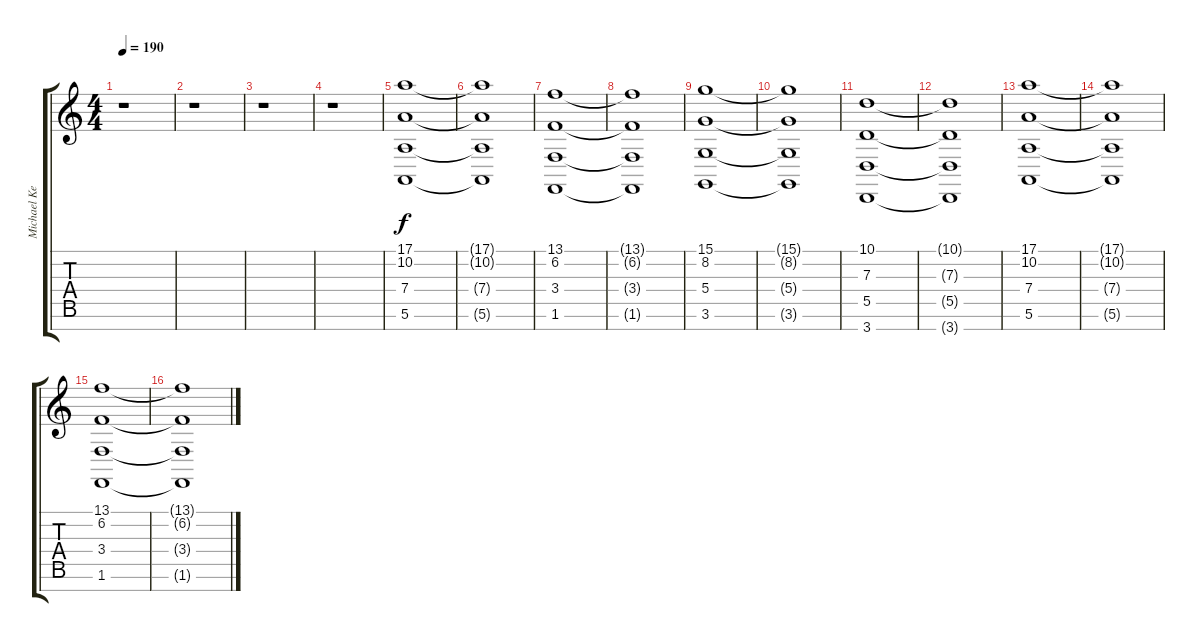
\track ("Michael Kenny" "Michael Ke") {instrument stringensemble1}
\staff {score tabs}
\tuning (E4 B3 G3 D3 A2 E2 B1) {hide}
\ts (4 4)
\tempo 190
\clef g2
\ks c
r.1{dy f} |
r.1 |
r.1 |
r.1 |
(17.1 10.2 7.4 5.6).1 |
(17.1{t} 10.2{t} 7.4{t} 5.6{t}).1 |
(13.1 6.2 3.4 1.6).1 |
(13.1{t} 6.2{t} 3.4{t} 1.6{t}).1 |
(15.1 8.2 5.4 3.6).1 |
(15.1{t} 8.2{t} 5.4{t} 3.6{t}).1 |
(10.1 7.3 5.5 3.7).1 |
(10.1{t} 7.3{t} 5.5{t} 3.7{t}).1 |
(17.1 10.2 7.4 5.6).1 |
(17.1{t} 10.2{t} 7.4{t} 5.6{t}).1 |
(13.1 6.2 3.4 1.6).1 |
(13.1{t} 6.2{t} 3.4{t} 1.6{t}).1
